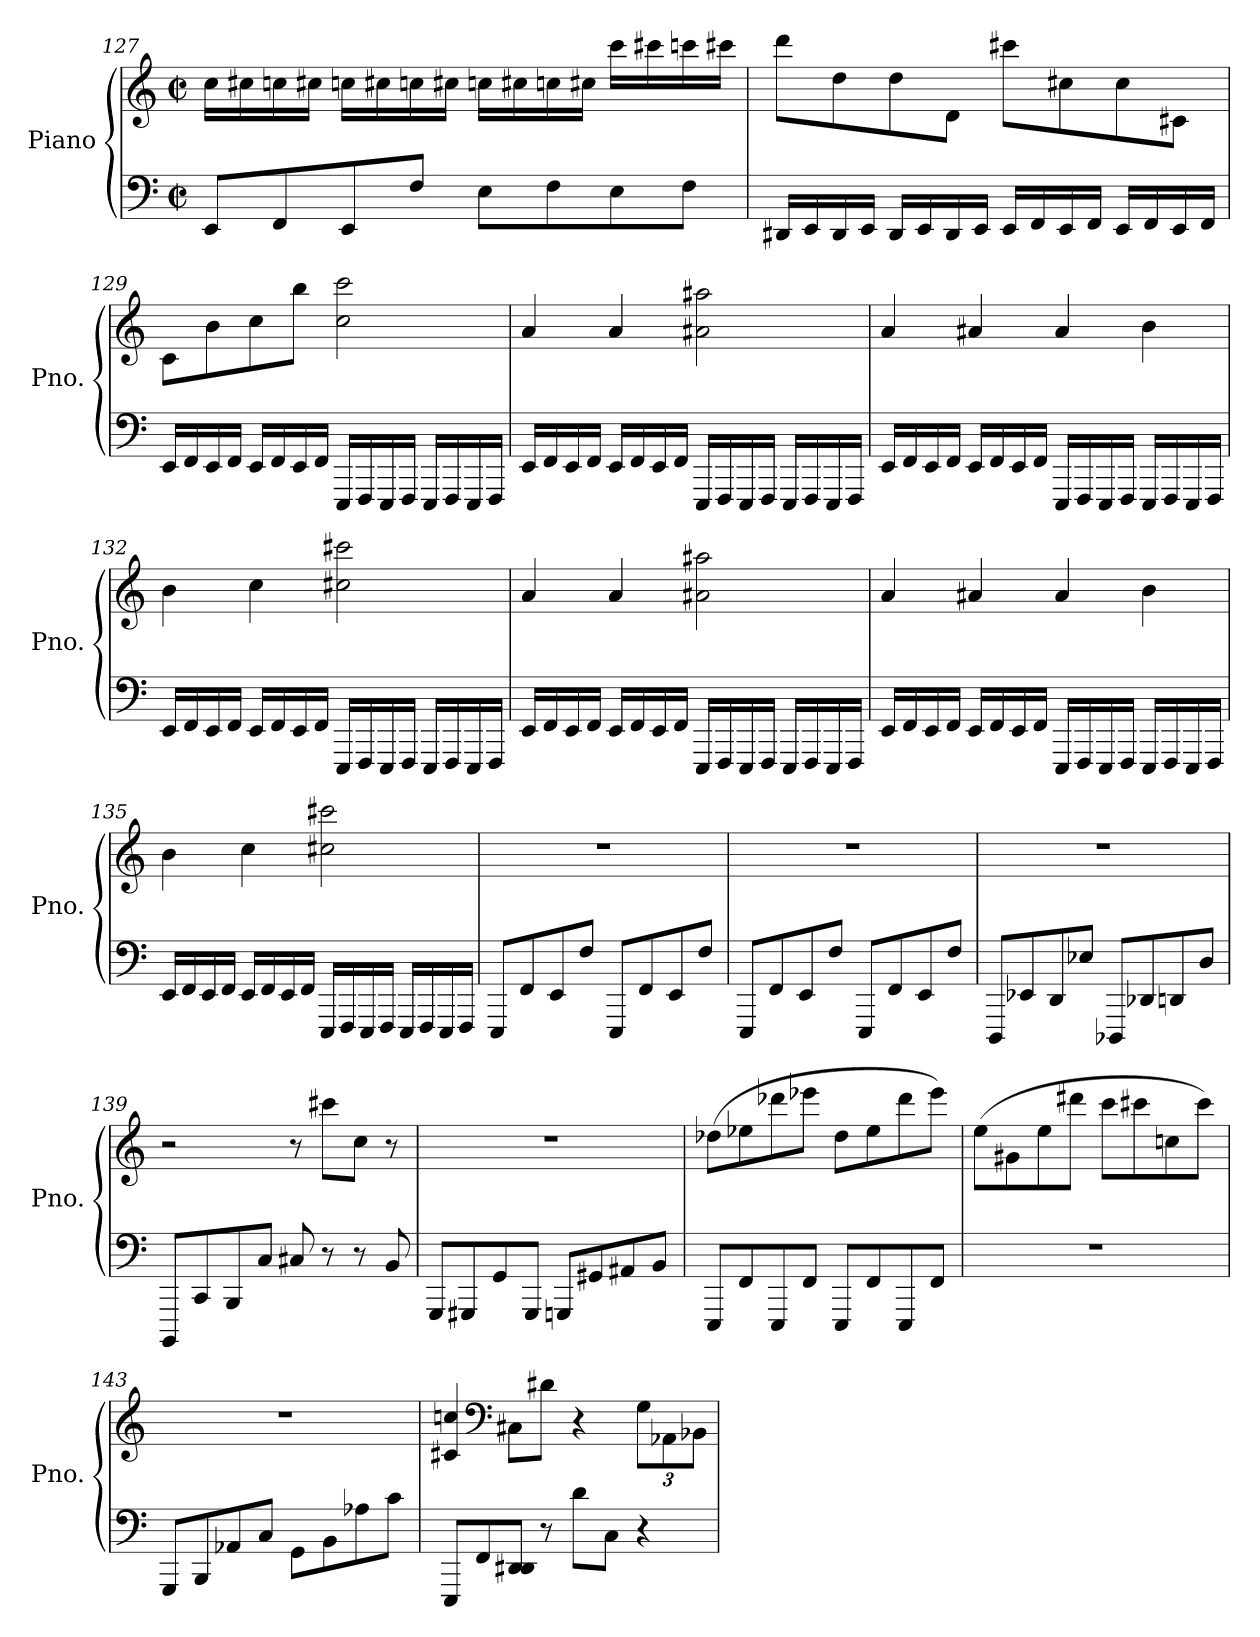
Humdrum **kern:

**kern	**kern
*part1	*part1
*staff2	*staff1
*I"Piano	*
*I'Pno.	*
!!LO:LB:g=z
*clefF4	*clefG2
*k[]	*k[]
*M2/2	*M2/2
*met(c|)	*met(c|)
=127	=127
8EE/L	16cc\LL
.	16cc#X\
8FF/	16ccn\
.	16cc#X\JJ
8EE/	16ccn\LL
.	16cc#X\
8F/J	16ccn\
.	16cc#X\JJ
8E\L	16ccn\LL
.	16cc#X\
8F\	16ccn\
.	16cc#X\JJ
8E\	16ccc\LL
.	16ccc#X\
8F\J	16cccn\
.	16ccc#X\JJ
=128	=128
16DD#X/LL	8ddd\L
16EE/	.
16DD#/	8dd\
16EE/JJ	.
16DD#/LL	8dd\
16EE/	.
16DD#/	8d\J
16EE/JJ	.
16EE/LL	8ccc#X\L
16FF/	.
16EE/	8cc#X\
16FF/JJ	.
16EE/LL	8cc#\
16FF/	.
16EE/	8c#X\J
16FF/JJ	.
!!LO:LB:g=z
=129	=129
16EE/LL	8c\L
16FF/	.
16EE/	8b\
16FF/JJ	.
16EE/LL	8cc\
16FF/	.
16EE/	8bb\J
16FF/JJ	.
16EEE/LL	2cc\ 2ccc\
16FFF/	.
16EEE/	.
16FFF/JJ	.
16EEE/LL	.
16FFF/	.
16EEE/	.
16FFF/JJ	.
=130	=130
16EE/LL	4a/
16FF/	.
16EE/	.
16FF/JJ	.
16EE/LL	4a/
16FF/	.
16EE/	.
16FF/JJ	.
16EEE/LL	2a#X\ 2aa#X\
16FFF/	.
16EEE/	.
16FFF/JJ	.
16EEE/LL	.
16FFF/	.
16EEE/	.
16FFF/JJ	.
=131	=131
16EE/LL	4a/
16FF/	.
16EE/	.
16FF/JJ	.
16EE/LL	4a#X/
16FF/	.
16EE/	.
16FF/JJ	.
16EEE/LL	4a#/
16FFF/	.
16EEE/	.
16FFF/JJ	.
16EEE/LL	4b\
16FFF/	.
16EEE/	.
16FFF/JJ	.
!!LO:LB:g=z
=132	=132
16EE/LL	4b\
16FF/	.
16EE/	.
16FF/JJ	.
16EE/LL	4cc\
16FF/	.
16EE/	.
16FF/JJ	.
16EEE/LL	2cc#X\ 2ccc#X\
16FFF/	.
16EEE/	.
16FFF/JJ	.
16EEE/LL	.
16FFF/	.
16EEE/	.
16FFF/JJ	.
=133	=133
16EE/LL	4a/
16FF/	.
16EE/	.
16FF/JJ	.
16EE/LL	4a/
16FF/	.
16EE/	.
16FF/JJ	.
16EEE/LL	2a#X\ 2aa#X\
16FFF/	.
16EEE/	.
16FFF/JJ	.
16EEE/LL	.
16FFF/	.
16EEE/	.
16FFF/JJ	.
=134	=134
16EE/LL	4a/
16FF/	.
16EE/	.
16FF/JJ	.
16EE/LL	4a#X/
16FF/	.
16EE/	.
16FF/JJ	.
16EEE/LL	4a#/
16FFF/	.
16EEE/	.
16FFF/JJ	.
16EEE/LL	4b\
16FFF/	.
16EEE/	.
16FFF/JJ	.
!!LO:LB:g=z
=135	=135
16EE/LL	4b\
16FF/	.
16EE/	.
16FF/JJ	.
16EE/LL	4cc\
16FF/	.
16EE/	.
16FF/JJ	.
16EEE/LL	2cc#X\ 2ccc#X\
16FFF/	.
16EEE/	.
16FFF/JJ	.
16EEE/LL	.
16FFF/	.
16EEE/	.
16FFF/JJ	.
=136	=136
8EEE/L	1r
8FF/	.
8EE/	.
8F/J	.
8EEE/L	.
8FF/	.
8EE/	.
8F/J	.
=137	=137
8EEE/L	1r
8FF/	.
8EE/	.
8F/J	.
8EEE/L	.
8FF/	.
8EE/	.
8F/J	.
=138	=138
8DDD/L	1r
8EE-X/	.
8DD/	.
8E-X/J	.
8DDD-X/L	.
8DD-X/	.
8DDn/	.
8D/J	.
=139	=139
8BBBB/L	2r
8CC/	.
8BBB/	.
8C/J	.
8C#X/	8r
8r	8ccc#X\L
8r	8cc\J
8BB/	8r
!!LO:LB:g=z
=140	=140
8GGG/L	1r
8GGG#X/	.
8GG/	.
8GGG#/J	.
8GGGn/L	.
8GG#X/	.
8AA#X/	.
8BB/J	.
=141	=141
8EEE/L	(>8dd-X\L
8FF/	8ee-X\
8EEE/	8ddd-X\
8FF/J	8eee-X\J
8EEE/L	8dd-\L
8FF/	8ee-\
8EEE/	8ddd-\
8FF/J	8eee-\J)
=142	=142
1r	(>8ee\L
.	8g#X\
.	8ee\
.	8ddd#X\J
.	8ccc\L
.	8ccc#X\
.	8ccn\
.	8ccc#\J)
=143	=143
8GGG/L	1r
8BBB/	.
8AA-X/	.
8C/J	.
8GG\L	.
8BB\	.
8A-X\	.
8c\J	.
=144	=144
8EEE/L	4c#X/ 4ccn/
8FF/	.
*	*clefF4
8DD/ 8DD#X/J	8C#X\L
8r	8d#X\J
8d\L	4r
8C\J	.
*	*Xbrackettup
4r	12G\L
.	12AA-X\
.	12BB-X\J
=	=
*-	*-
